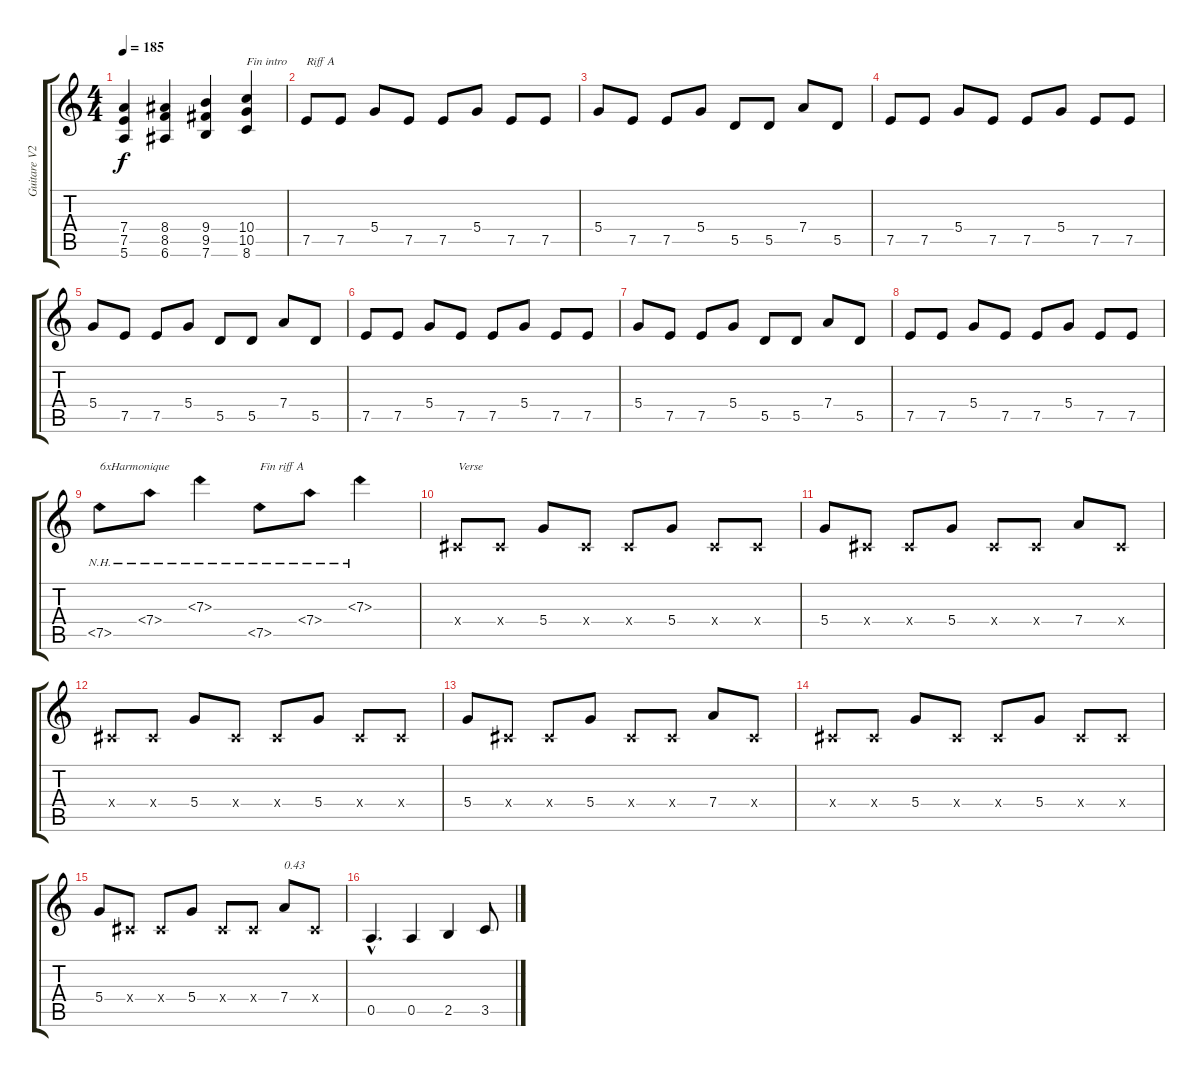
\track ("Guitare V2 Live" "Guitare V2") {instrument overdrivenguitar}
\staff {score tabs}
\tuning (E4 B3 G3 D3 A2 E2) {hide}
\ts (4 4)
\tempo 185
\clef g2
\ks c
(7.4 7.5 5.6).4{dy f} (8.4 8.5 6.6).4 (9.4 9.5 7.6).4 (10.4 10.5 8.6).4{txt "Fin intro"} |
7.5.8{txt "Riff A"} 7.5.8 5.4.8 7.5.8 7.5.8 5.4.8 7.5.8 7.5.8 |
5.4.8 7.5.8 7.5.8 5.4.8 5.5.8 5.5.8 7.4.8 5.5.8 |
7.5.8 7.5.8 5.4.8 7.5.8 7.5.8 5.4.8 7.5.8 7.5.8 |
5.4.8 7.5.8 7.5.8 5.4.8 5.5.8 5.5.8 7.4.8 5.5.8 |
7.5.8 7.5.8 5.4.8 7.5.8 7.5.8 5.4.8 7.5.8 7.5.8 |
5.4.8 7.5.8 7.5.8 5.4.8 5.5.8 5.5.8 7.4.8 5.5.8 |
7.5.8 7.5.8 5.4.8 7.5.8 7.5.8 5.4.8 7.5.8 7.5.8 |
7.5{nh}.8{txt "6xHarmonique"} 7.4{nh}.8 7.3{nh}.4 7.5{nh}.8{txt "Fin riff A"} 7.4{nh}.8 7.3{nh}.4 |
-1.4{x}.8{txt "Verse"} -1.4{x}.8 5.4.8 -1.4{x}.8 -1.4{x}.8 5.4.8 -1.4{x}.8 -1.4{x}.8 |
5.4.8 -1.4{x}.8 -1.4{x}.8 5.4.8 -1.4{x}.8 -1.4{x}.8 7.4.8 -1.4{x}.8 |
-1.4{x}.8 -1.4{x}.8 5.4.8 -1.4{x}.8 -1.4{x}.8 5.4.8 -1.4{x}.8 -1.4{x}.8 |
5.4.8 -1.4{x}.8 -1.4{x}.8 5.4.8 -1.4{x}.8 -1.4{x}.8 7.4.8 -1.4{x}.8 |
-1.4{x}.8 -1.4{x}.8 5.4.8 -1.4{x}.8 -1.4{x}.8 5.4.8 -1.4{x}.8 -1.4{x}.8 |
5.4.8 -1.4{x}.8 -1.4{x}.8 5.4.8 -1.4{x}.8 -1.4{x}.8 7.4.8{txt "0.43"} -1.4{x}.8 |
0.5{hac}.4{d} 0.5.4 2.5.4 3.5.8
